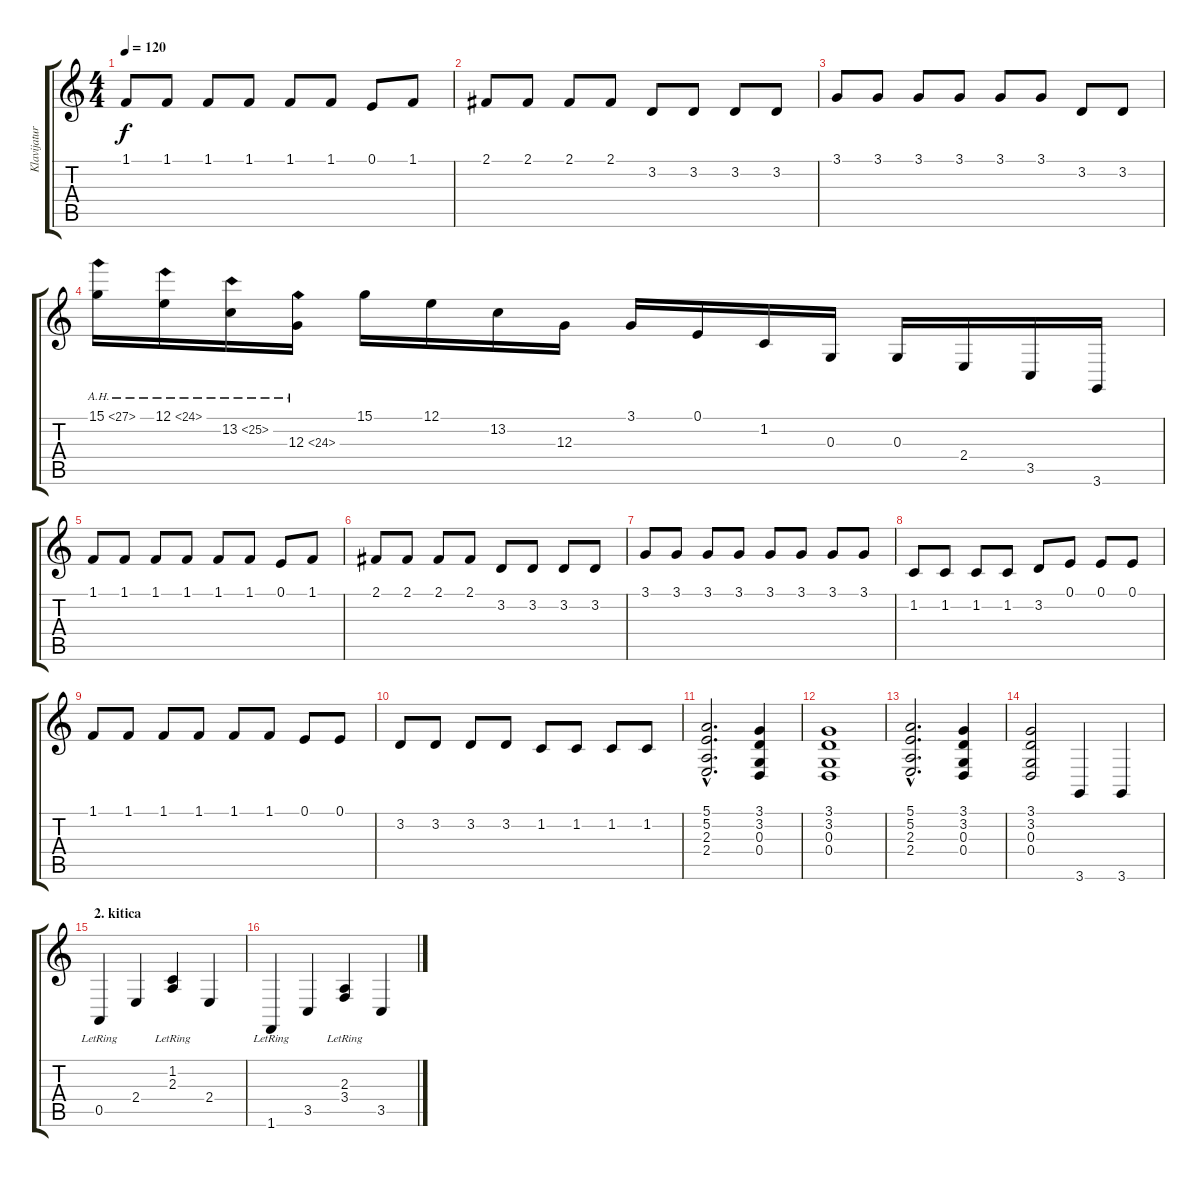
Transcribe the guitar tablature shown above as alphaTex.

\track ("Klavijature 1" "Klavijatur") {instrument acousticgrandpiano}
\staff {score tabs}
\tuning (E4 B3 G3 D3 A2 E2) {hide}
\ts (4 4)
\tempo 120
\clef g2
\ks c
1.1.8{dy f} 1.1.8 1.1.8 1.1.8 1.1.8 1.1.8 0.1.8 1.1.8 |
2.1.8 2.1.8 2.1.8 2.1.8 3.2.8 3.2.8 3.2.8 3.2.8 |
3.1.8 3.1.8 3.1.8 3.1.8 3.1.8 3.1.8 3.2.8 3.2.8 |
15.1{ah 12}.16 12.1{ah 12}.16 13.2{ah 12}.16 12.3{ah 12}.16 15.1.16 12.1.16 13.2.16 12.3.16 3.1.16 0.1.16 1.2.16 0.3.16 0.3.16 2.4.16 3.5.16 3.6.16 |
1.1.8 1.1.8 1.1.8 1.1.8 1.1.8 1.1.8 0.1.8 1.1.8 |
2.1.8 2.1.8 2.1.8 2.1.8 3.2.8 3.2.8 3.2.8 3.2.8 |
3.1.8 3.1.8 3.1.8 3.1.8 3.1.8 3.1.8 3.1.8 3.1.8 |
1.2.8 1.2.8 1.2.8 1.2.8 3.2.8 0.1.8 0.1.8 0.1.8 |
1.1.8 1.1.8 1.1.8 1.1.8 1.1.8 1.1.8 0.1.8 0.1.8 |
3.2.8 3.2.8 3.2.8 3.2.8 1.2.8 1.2.8 1.2.8 1.2.8 |
(5.1{hac} 5.2{hac} 2.3{hac} 2.4{hac}).2{d} (3.1 3.2 0.3 0.4).4 |
(3.1 3.2 0.3 0.4).1 |
(5.1{hac} 5.2{hac} 2.3{hac} 2.4{hac}).2{d} (3.1 3.2 0.3 0.4).4 |
(3.1 3.2 0.3 0.4).2 3.6.4 3.6.4 |
\section ("" "2. kitica")
0.5{lr}.4 2.4.4 (1.2{lr} 2.3{lr}).4 2.4.4 |
1.6{lr}.4 3.5.4 (2.3{lr} 3.4{lr}).4 3.5.4
